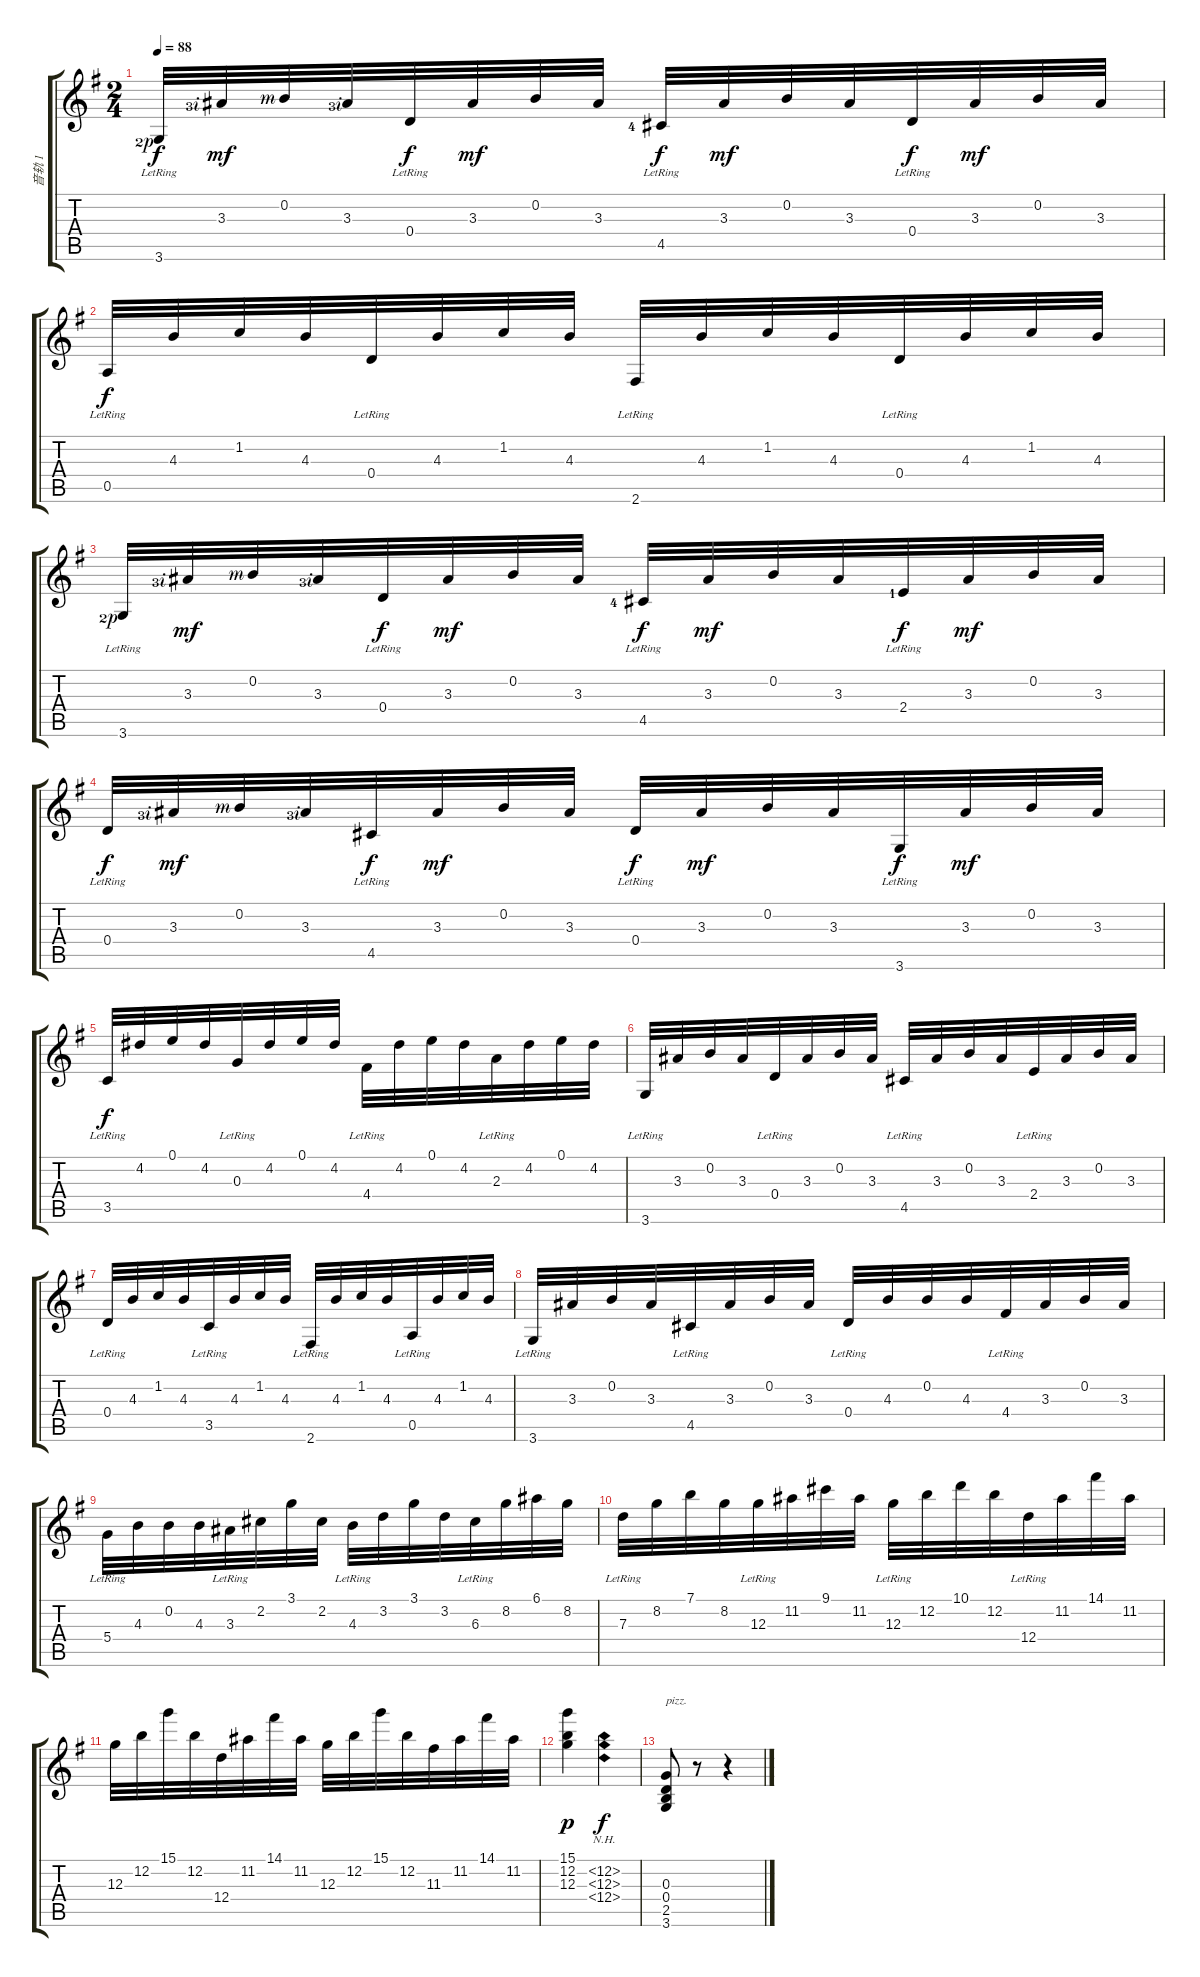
\track ("音轨 1" "音轨 1") {instrument acousticguitarnylon}
\staff {score tabs}
\tuning (E4 B3 G3 D3 A2 E2) {hide}
\ts (2 4)
\tempo 88
\clef g2
\ks g
3.6{lr lf 3 rf 1}.32{dy f} 3.3{lf 4 rf 2}.32{dy mf} 0.2{rf 3}.32 3.3{lf 4 rf 2}.32 0.4{lr}.32{dy f} 3.3.32{dy mf} 0.2.32 3.3.32 4.5{lr lf 5}.32{dy f} 3.3.32{dy mf} 0.2.32 3.3.32 0.4{lr}.32{dy f} 3.3.32{dy mf} 0.2.32 3.3.32 |
0.5{lr}.32{dy f} 4.3.32 1.2.32 4.3.32 0.4{lr}.32 4.3.32 1.2.32 4.3.32 2.6{lr}.32 4.3.32 1.2.32 4.3.32 0.4{lr}.32 4.3.32 1.2.32 4.3.32 |
3.6{lr lf 3 rf 1}.32 3.3{lf 4 rf 2}.32{dy mf} 0.2{rf 3}.32 3.3{lf 4 rf 2}.32 0.4{lr}.32{dy f} 3.3.32{dy mf} 0.2.32 3.3.32 4.5{lr lf 5}.32{dy f} 3.3.32{dy mf} 0.2.32 3.3.32 2.4{lr lf 2}.32{dy f} 3.3.32{dy mf} 0.2.32 3.3.32 |
0.4{lr}.32{dy f} 3.3{lf 4 rf 2}.32{dy mf} 0.2{rf 3}.32 3.3{lf 4 rf 2}.32 4.5{lr}.32{dy f} 3.3.32{dy mf} 0.2.32 3.3.32 0.4{lr}.32{dy f} 3.3.32{dy mf} 0.2.32 3.3.32 3.6{lr}.32{dy f} 3.3.32{dy mf} 0.2.32 3.3.32 |
3.5{lr}.32{dy f} 4.2.32 0.1.32 4.2.32 0.3{lr}.32 4.2.32 0.1.32 4.2.32 4.4{lr}.32 4.2.32 0.1.32 4.2.32 2.3{lr}.32 4.2.32 0.1.32 4.2.32 |
3.6{lr}.32 3.3.32 0.2.32 3.3.32 0.4{lr}.32 3.3.32 0.2.32 3.3.32 4.5{lr}.32 3.3.32 0.2.32 3.3.32 2.4{lr}.32 3.3.32 0.2.32 3.3.32 |
0.4{lr}.32 4.3.32 1.2.32 4.3.32 3.5{lr}.32 4.3.32 1.2.32 4.3.32 2.6{lr}.32 4.3.32 1.2.32 4.3.32 0.5{lr}.32 4.3.32 1.2.32 4.3.32 |
3.6{lr}.32 3.3.32 0.2.32 3.3.32 4.5{lr}.32 3.3.32 0.2.32 3.3.32 0.4{lr}.32 4.3.32 0.2.32 4.3.32 4.4{lr}.32 3.3.32 0.2.32 3.3.32 |
5.4{lr}.32 4.3.32 0.2.32 4.3.32 3.3{lr}.32 2.2.32 3.1.32 2.2.32 4.3{lr}.32 3.2.32 3.1.32 3.2.32 6.3{lr}.32 8.2.32 6.1.32 8.2.32 |
7.3{lr}.32 8.2.32 7.1.32 8.2.32 12.3{lr}.32 11.2.32 9.1.32 11.2.32 12.3{lr}.32 12.2.32 10.1.32 12.2.32 12.4{lr}.32 11.2.32 14.1.32 11.2.32 |
12.3.32 12.2.32 15.1.32 12.2.32 12.4.32 11.2.32 14.1.32 11.2.32 12.3.32 12.2.32 15.1.32 12.2.32 11.3.32 11.2.32 14.1.32 11.2.32 |
(15.1 12.2 12.3).4{dy p} (12.2{nh} 12.3{nh} 12.4{nh}).4{dy f} |
(0.3 0.4 2.5 3.6).8{txt "pizz."} r.8 r.4
